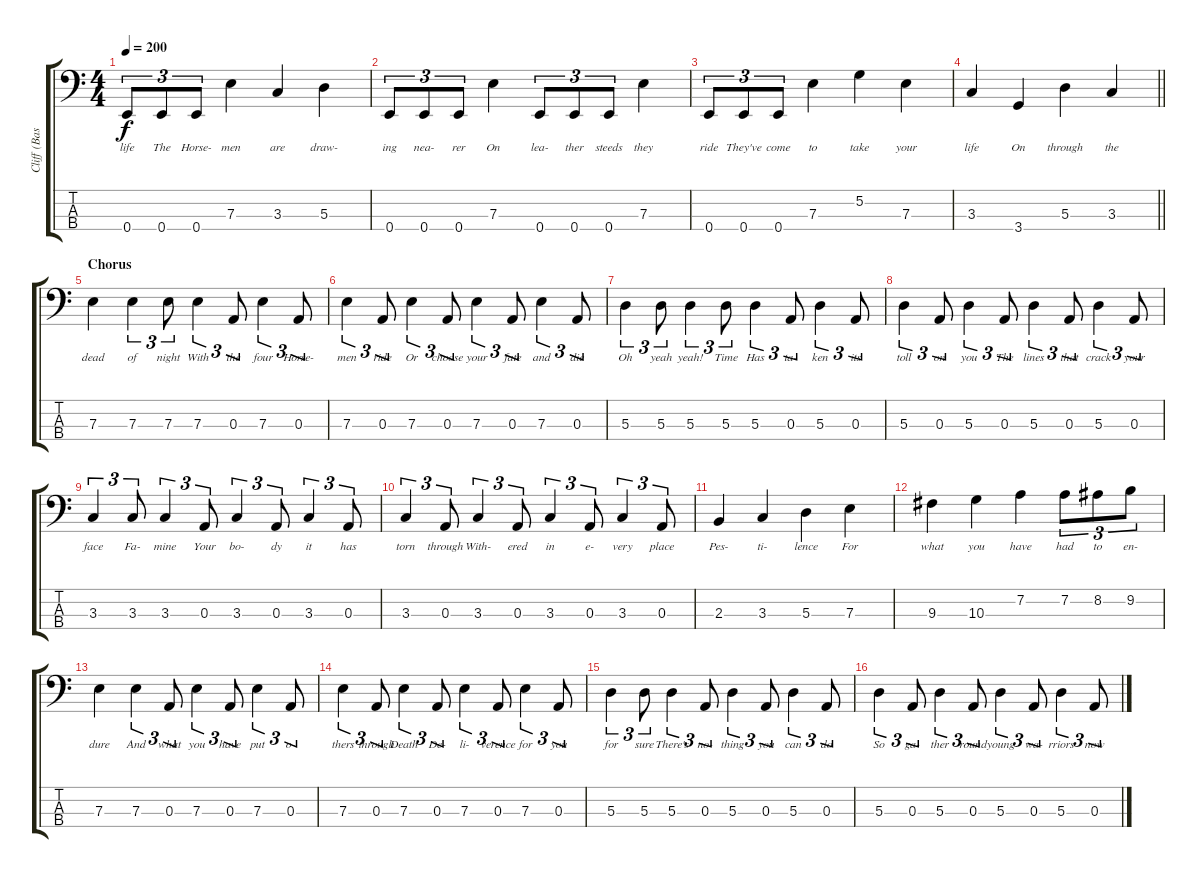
\track ("Cliff (Bass)" "Cliff (Bas") {instrument electricbassfinger}
\staff {score tabs}
\tuning (G2 D2 A1 E1) {hide}
\ts (4 4)
\tempo 200
\clef f4
\ks c
0.4.8{tu (3 2) lyrics (0 "life") lyrics (1 "") lyrics (2 "") lyrics (3 "") lyrics (4 "") dy f} 0.4.8{tu (3 2) lyrics (0 "The") lyrics (1 "") lyrics (2 "") lyrics (3 "") lyrics (4 "")} 0.4.8{tu (3 2) lyrics (0 "Horse-") lyrics (1 "") lyrics (2 "") lyrics (3 "") lyrics (4 "")} 7.3.4{lyrics (0 "men") lyrics (1 "") lyrics (2 "") lyrics (3 "") lyrics (4 "")} 3.3.4{lyrics (0 "are") lyrics (1 "") lyrics (2 "") lyrics (3 "") lyrics (4 "")} 5.3.4{lyrics (0 "draw-") lyrics (1 "") lyrics (2 "") lyrics (3 "") lyrics (4 "")} |
0.4.8{tu (3 2) lyrics (0 "ing") lyrics (1 "") lyrics (2 "") lyrics (3 "") lyrics (4 "")} 0.4.8{tu (3 2) lyrics (0 "nea-") lyrics (1 "") lyrics (2 "") lyrics (3 "") lyrics (4 "")} 0.4.8{tu (3 2) lyrics (0 "rer") lyrics (1 "") lyrics (2 "") lyrics (3 "") lyrics (4 "")} 7.3.4{lyrics (0 "On") lyrics (1 "") lyrics (2 "") lyrics (3 "") lyrics (4 "")} 0.4.8{tu (3 2) lyrics (0 "lea-") lyrics (1 "") lyrics (2 "") lyrics (3 "") lyrics (4 "")} 0.4.8{tu (3 2) lyrics (0 "ther") lyrics (1 "") lyrics (2 "") lyrics (3 "") lyrics (4 "")} 0.4.8{tu (3 2) lyrics (0 "steeds") lyrics (1 "") lyrics (2 "") lyrics (3 "") lyrics (4 "")} 7.3.4{lyrics (0 "they") lyrics (1 "") lyrics (2 "") lyrics (3 "") lyrics (4 "")} |
0.4.8{tu (3 2) lyrics (0 "ride") lyrics (1 "") lyrics (2 "") lyrics (3 "") lyrics (4 "")} 0.4.8{tu (3 2) lyrics (0 "They've") lyrics (1 "") lyrics (2 "") lyrics (3 "") lyrics (4 "")} 0.4.8{tu (3 2) lyrics (0 "come") lyrics (1 "") lyrics (2 "") lyrics (3 "") lyrics (4 "")} 7.3.4{lyrics (0 "to") lyrics (1 "") lyrics (2 "") lyrics (3 "") lyrics (4 "")} 5.2.4{lyrics (0 "take") lyrics (1 "") lyrics (2 "") lyrics (3 "") lyrics (4 "")} 7.3.4{lyrics (0 "your") lyrics (1 "") lyrics (2 "") lyrics (3 "") lyrics (4 "")} |
\barLineRight lightlight
3.3.4{lyrics (0 "life") lyrics (1 "") lyrics (2 "") lyrics (3 "") lyrics (4 "")} 3.4.4{lyrics (0 "On") lyrics (1 "") lyrics (2 "") lyrics (3 "") lyrics (4 "")} 5.3.4{lyrics (0 "through") lyrics (1 "") lyrics (2 "") lyrics (3 "") lyrics (4 "")} 3.3.4{lyrics (0 "the") lyrics (1 "") lyrics (2 "") lyrics (3 "") lyrics (4 "")} |
\section ("" "Chorus")
7.3.4{lyrics (0 "dead") lyrics (1 "") lyrics (2 "") lyrics (3 "") lyrics (4 "")} 7.3.4{tu (3 2) lyrics (0 "of") lyrics (1 "") lyrics (2 "") lyrics (3 "") lyrics (4 "")} 7.3.8{tu (3 2) lyrics (0 "night") lyrics (1 "") lyrics (2 "") lyrics (3 "") lyrics (4 "")} 7.3.4{tu (3 2) lyrics (0 "With") lyrics (1 "") lyrics (2 "") lyrics (3 "") lyrics (4 "")} 0.3.8{tu (3 2) lyrics (0 "the") lyrics (1 "") lyrics (2 "") lyrics (3 "") lyrics (4 "")} 7.3.4{tu (3 2) lyrics (0 "four") lyrics (1 "") lyrics (2 "") lyrics (3 "") lyrics (4 "")} 0.3.8{tu (3 2) lyrics (0 "Horse-") lyrics (1 "") lyrics (2 "") lyrics (3 "") lyrics (4 "")} |
7.3.4{tu (3 2) lyrics (0 "men") lyrics (1 "") lyrics (2 "") lyrics (3 "") lyrics (4 "")} 0.3.8{tu (3 2) lyrics (0 "ride") lyrics (1 "") lyrics (2 "") lyrics (3 "") lyrics (4 "")} 7.3.4{tu (3 2) lyrics (0 "Or") lyrics (1 "") lyrics (2 "") lyrics (3 "") lyrics (4 "")} 0.3.8{tu (3 2) lyrics (0 "choose") lyrics (1 "") lyrics (2 "") lyrics (3 "") lyrics (4 "")} 7.3.4{tu (3 2) lyrics (0 "your") lyrics (1 "") lyrics (2 "") lyrics (3 "") lyrics (4 "")} 0.3.8{tu (3 2) lyrics (0 "fate") lyrics (1 "") lyrics (2 "") lyrics (3 "") lyrics (4 "")} 7.3.4{tu (3 2) lyrics (0 "and") lyrics (1 "") lyrics (2 "") lyrics (3 "") lyrics (4 "")} 0.3.8{tu (3 2) lyrics (0 "die") lyrics (1 "") lyrics (2 "") lyrics (3 "") lyrics (4 "")} |
5.3.4{tu (3 2) lyrics (0 "Oh") lyrics (1 "") lyrics (2 "") lyrics (3 "") lyrics (4 "")} 5.3.8{tu (3 2) lyrics (0 "yeah") lyrics (1 "") lyrics (2 "") lyrics (3 "") lyrics (4 "")} 5.3.4{tu (3 2) lyrics (0 "yeah!") lyrics (1 "") lyrics (2 "") lyrics (3 "") lyrics (4 "")} 5.3.8{tu (3 2) lyrics (0 "Time") lyrics (1 "") lyrics (2 "") lyrics (3 "") lyrics (4 "")} 5.3.4{tu (3 2) lyrics (0 "Has") lyrics (1 "") lyrics (2 "") lyrics (3 "") lyrics (4 "")} 0.3.8{tu (3 2) lyrics (0 "ta-") lyrics (1 "") lyrics (2 "") lyrics (3 "") lyrics (4 "")} 5.3.4{tu (3 2) lyrics (0 "ken") lyrics (1 "") lyrics (2 "") lyrics (3 "") lyrics (4 "")} 0.3.8{tu (3 2) lyrics (0 "its") lyrics (1 "") lyrics (2 "") lyrics (3 "") lyrics (4 "")} |
5.3.4{tu (3 2) lyrics (0 "toll") lyrics (1 "") lyrics (2 "") lyrics (3 "") lyrics (4 "")} 0.3.8{tu (3 2) lyrics (0 "on") lyrics (1 "") lyrics (2 "") lyrics (3 "") lyrics (4 "")} 5.3.4{tu (3 2) lyrics (0 "you") lyrics (1 "") lyrics (2 "") lyrics (3 "") lyrics (4 "")} 0.3.8{tu (3 2) lyrics (0 "The") lyrics (1 "") lyrics (2 "") lyrics (3 "") lyrics (4 "")} 5.3.4{tu (3 2) lyrics (0 "lines") lyrics (1 "") lyrics (2 "") lyrics (3 "") lyrics (4 "")} 0.3.8{tu (3 2) lyrics (0 "that") lyrics (1 "") lyrics (2 "") lyrics (3 "") lyrics (4 "")} 5.3.4{tu (3 2) lyrics (0 "crack") lyrics (1 "") lyrics (2 "") lyrics (3 "") lyrics (4 "")} 0.3.8{tu (3 2) lyrics (0 "your") lyrics (1 "") lyrics (2 "") lyrics (3 "") lyrics (4 "")} |
3.3.4{tu (3 2) lyrics (0 "face") lyrics (1 "") lyrics (2 "") lyrics (3 "") lyrics (4 "")} 3.3.8{tu (3 2) lyrics (0 "Fa-") lyrics (1 "") lyrics (2 "") lyrics (3 "") lyrics (4 "")} 3.3.4{tu (3 2) lyrics (0 "mine") lyrics (1 "") lyrics (2 "") lyrics (3 "") lyrics (4 "")} 0.3.8{tu (3 2) lyrics (0 "Your") lyrics (1 "") lyrics (2 "") lyrics (3 "") lyrics (4 "")} 3.3.4{tu (3 2) lyrics (0 "bo-") lyrics (1 "") lyrics (2 "") lyrics (3 "") lyrics (4 "")} 0.3.8{tu (3 2) lyrics (0 "dy") lyrics (1 "") lyrics (2 "") lyrics (3 "") lyrics (4 "")} 3.3.4{tu (3 2) lyrics (0 "it") lyrics (1 "") lyrics (2 "") lyrics (3 "") lyrics (4 "")} 0.3.8{tu (3 2) lyrics (0 "has") lyrics (1 "") lyrics (2 "") lyrics (3 "") lyrics (4 "")} |
3.3.4{tu (3 2) lyrics (0 "torn") lyrics (1 "") lyrics (2 "") lyrics (3 "") lyrics (4 "")} 0.3.8{tu (3 2) lyrics (0 "through") lyrics (1 "") lyrics (2 "") lyrics (3 "") lyrics (4 "")} 3.3.4{tu (3 2) lyrics (0 "With-") lyrics (1 "") lyrics (2 "") lyrics (3 "") lyrics (4 "")} 0.3.8{tu (3 2) lyrics (0 "ered") lyrics (1 "") lyrics (2 "") lyrics (3 "") lyrics (4 "")} 3.3.4{tu (3 2) lyrics (0 "in") lyrics (1 "") lyrics (2 "") lyrics (3 "") lyrics (4 "")} 0.3.8{tu (3 2) lyrics (0 "e-") lyrics (1 "") lyrics (2 "") lyrics (3 "") lyrics (4 "")} 3.3.4{tu (3 2) lyrics (0 "very") lyrics (1 "") lyrics (2 "") lyrics (3 "") lyrics (4 "")} 0.3.8{tu (3 2) lyrics (0 "place") lyrics (1 "") lyrics (2 "") lyrics (3 "") lyrics (4 "")} |
2.3.4{lyrics (0 "Pes-") lyrics (1 "") lyrics (2 "") lyrics (3 "") lyrics (4 "")} 3.3.4{lyrics (0 "ti-") lyrics (1 "") lyrics (2 "") lyrics (3 "") lyrics (4 "")} 5.3.4{lyrics (0 "lence") lyrics (1 "") lyrics (2 "") lyrics (3 "") lyrics (4 "")} 7.3.4{lyrics (0 "For") lyrics (1 "") lyrics (2 "") lyrics (3 "") lyrics (4 "")} |
9.3.4{lyrics (0 "what") lyrics (1 "") lyrics (2 "") lyrics (3 "") lyrics (4 "")} 10.3.4{lyrics (0 "you") lyrics (1 "") lyrics (2 "") lyrics (3 "") lyrics (4 "")} 7.2.4{lyrics (0 "have") lyrics (1 "") lyrics (2 "") lyrics (3 "") lyrics (4 "")} 7.2.8{tu (3 2) lyrics (0 "had") lyrics (1 "") lyrics (2 "") lyrics (3 "") lyrics (4 "")} 8.2.8{tu (3 2) lyrics (0 "to") lyrics (1 "") lyrics (2 "") lyrics (3 "") lyrics (4 "")} 9.2.8{tu (3 2) lyrics (0 "en-") lyrics (1 "") lyrics (2 "") lyrics (3 "") lyrics (4 "")} |
7.3.4{lyrics (0 "dure") lyrics (1 "") lyrics (2 "") lyrics (3 "") lyrics (4 "")} 7.3.4{tu (3 2) lyrics (0 "And") lyrics (1 "") lyrics (2 "") lyrics (3 "") lyrics (4 "")} 0.3.8{tu (3 2) lyrics (0 "what") lyrics (1 "") lyrics (2 "") lyrics (3 "") lyrics (4 "")} 7.3.4{tu (3 2) lyrics (0 "you") lyrics (1 "") lyrics (2 "") lyrics (3 "") lyrics (4 "")} 0.3.8{tu (3 2) lyrics (0 "have") lyrics (1 "") lyrics (2 "") lyrics (3 "") lyrics (4 "")} 7.3.4{tu (3 2) lyrics (0 "put") lyrics (1 "") lyrics (2 "") lyrics (3 "") lyrics (4 "")} 0.3.8{tu (3 2) lyrics (0 "o-") lyrics (1 "") lyrics (2 "") lyrics (3 "") lyrics (4 "")} |
7.3.4{tu (3 2) lyrics (0 "thers") lyrics (1 "") lyrics (2 "") lyrics (3 "") lyrics (4 "")} 0.3.8{tu (3 2) lyrics (0 "through") lyrics (1 "") lyrics (2 "") lyrics (3 "") lyrics (4 "")} 7.3.4{tu (3 2) lyrics (0 "Death") lyrics (1 "") lyrics (2 "") lyrics (3 "") lyrics (4 "")} 0.3.8{tu (3 2) lyrics (0 "De-") lyrics (1 "") lyrics (2 "") lyrics (3 "") lyrics (4 "")} 7.3.4{tu (3 2) lyrics (0 "li-") lyrics (1 "") lyrics (2 "") lyrics (3 "") lyrics (4 "")} 0.3.8{tu (3 2) lyrics (0 "verence") lyrics (1 "") lyrics (2 "") lyrics (3 "") lyrics (4 "")} 7.3.4{tu (3 2) lyrics (0 "for") lyrics (1 "") lyrics (2 "") lyrics (3 "") lyrics (4 "")} 0.3.8{tu (3 2) lyrics (0 "you") lyrics (1 "") lyrics (2 "") lyrics (3 "") lyrics (4 "")} |
5.3.4{tu (3 2) lyrics (0 "for") lyrics (1 "") lyrics (2 "") lyrics (3 "") lyrics (4 "")} 5.3.8{tu (3 2) lyrics (0 "sure") lyrics (1 "") lyrics (2 "") lyrics (3 "") lyrics (4 "")} 5.3.4{tu (3 2) lyrics (0 "There's") lyrics (1 "") lyrics (2 "") lyrics (3 "") lyrics (4 "")} 0.3.8{tu (3 2) lyrics (0 "no-") lyrics (1 "") lyrics (2 "") lyrics (3 "") lyrics (4 "")} 5.3.4{tu (3 2) lyrics (0 "thing") lyrics (1 "") lyrics (2 "") lyrics (3 "") lyrics (4 "")} 0.3.8{tu (3 2) lyrics (0 "you") lyrics (1 "") lyrics (2 "") lyrics (3 "") lyrics (4 "")} 5.3.4{tu (3 2) lyrics (0 "can") lyrics (1 "") lyrics (2 "") lyrics (3 "") lyrics (4 "")} 0.3.8{tu (3 2) lyrics (0 "do") lyrics (1 "") lyrics (2 "") lyrics (3 "") lyrics (4 "")} |
5.3.4{tu (3 2) lyrics (0 "So") lyrics (1 "") lyrics (2 "") lyrics (3 "") lyrics (4 "")} 0.3.8{tu (3 2) lyrics (0 "ga-") lyrics (1 "") lyrics (2 "") lyrics (3 "") lyrics (4 "")} 5.3.4{tu (3 2) lyrics (0 "ther") lyrics (1 "") lyrics (2 "") lyrics (3 "") lyrics (4 "")} 0.3.8{tu (3 2) lyrics (0 "round") lyrics (1 "") lyrics (2 "") lyrics (3 "") lyrics (4 "")} 5.3.4{tu (3 2) lyrics (0 "young") lyrics (1 "") lyrics (2 "") lyrics (3 "") lyrics (4 "")} 0.3.8{tu (3 2) lyrics (0 "wa-") lyrics (1 "") lyrics (2 "") lyrics (3 "") lyrics (4 "")} 5.3.4{tu (3 2) lyrics (0 "rriors") lyrics (1 "") lyrics (2 "") lyrics (3 "") lyrics (4 "")} 0.3.8{tu (3 2) lyrics (0 "now") lyrics (1 "") lyrics (2 "") lyrics (3 "") lyrics (4 "")}
